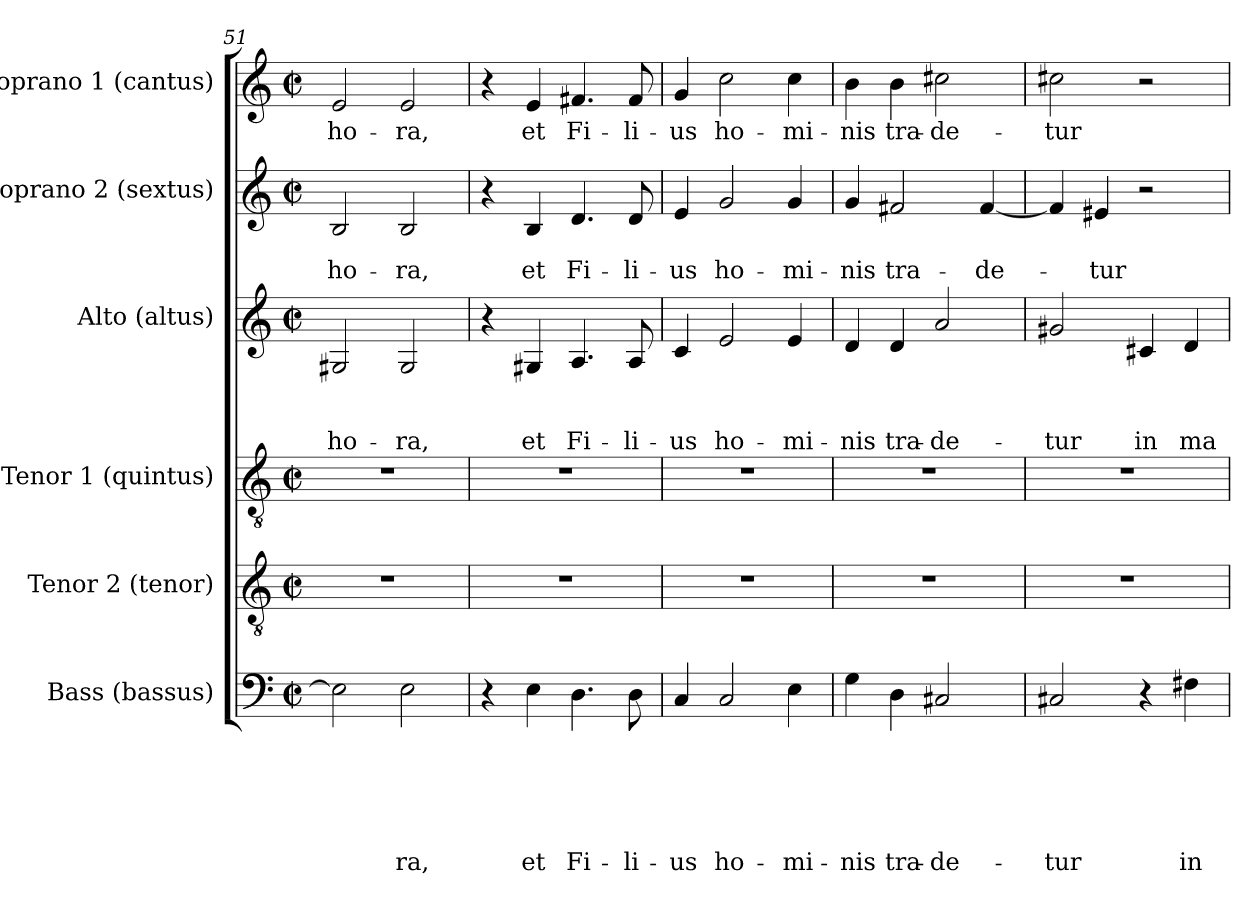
**kern	**text	**text	**text	**text	**text	**text	**kern	**kern	**kern	**text	**text	**text	**kern	**text	**text	**kern	**text
*part6	*part6	*part6	*part6	*part6	*part6	*part6	*part5	*part4	*part3	*part3	*part3	*part3	*part2	*part2	*part2	*part1	*part1
*staff6	*staff6	*staff6	*staff6	*staff6	*staff6	*staff6	*staff5	*staff4	*staff3	*staff3	*staff3	*staff3	*staff2	*staff2	*staff2	*staff1	*staff1
*I"Bass (bassus)	*	*	*	*	*	*	*I"Tenor 2 (tenor)	*I"Tenor 1 (quintus)	*I"Alto (altus)	*	*	*	*I"Soprano 2 (sextus)	*	*	*I"Soprano 1 (cantus)	*
*I'B	*	*	*	*	*	*	*I'T2	*I'T1	*I'A	*	*	*	*I'S2	*	*	*I'S1	*
*clefF4	*	*	*	*	*	*	*clefGv2	*clefGv2	*clefG2	*	*	*	*clefG2	*	*	*clefG2	*
*k[]	*	*	*	*	*	*	*k[]	*k[]	*k[]	*	*	*	*k[]	*	*	*k[]	*
*C:	*	*	*	*	*	*	*C:	*C:	*C:	*	*	*	*C:	*	*	*C:	*
*M2/2	*	*	*	*	*	*	*M2/2	*M2/2	*M2/2	*	*	*	*M2/2	*	*	*M2/2	*
*met(c|)	*	*	*	*	*	*	*met(c|)	*met(c|)	*met(c|)	*	*	*	*met(c|)	*	*	*met(c|)	*
=51	=51	=51	=51	=51	=51	=51	=51	=51	=51	=51	=51	=51	=51	=51	=51	=51	=51
!	!	!	!	!	!	!	!	!	!	!	!	!LO:LY:b	!	!	!LO:LY:b	!	!LO:LY:b
2E\]	.	.	.	.	.	.	1r	1r	2G#X/	.	.	ho-	2B/	.	ho-	2e/	ho-
!	!	!	!	!	!	!LO:LY:b	!	!	!	!	!	!LO:LY:b	!	!	!LO:LY:b	!	!LO:LY:b
2E\	.	.	.	.	.	-ra,	.	.	2G#/	.	.	-ra,	2B/	.	-ra,	2e/	-ra,
!!LO:LB:g=z
=52	=52	=52	=52	=52	=52	=52	=52	=52	=52	=52	=52	=52	=52	=52	=52	=52	=52
4r	.	.	.	.	.	.	1r	1r	4r	.	.	.	4r	.	.	4r	.
!	!	!	!	!	!	!LO:LY:b	!	!	!	!	!	!LO:LY:b	!	!	!LO:LY:b	!	!LO:LY:b
4E\	.	.	.	.	.	et	.	.	4G#X/	.	.	et	4B/	.	et	4e/	et
!	!	!	!	!	!	!LO:LY:b	!	!	!	!	!	!LO:LY:b	!	!	!LO:LY:b	!	!LO:LY:b
4.D\	.	.	.	.	.	Fi-	.	.	4.A/	.	.	Fi-	4.d/	.	Fi-	4.f#X/	Fi-
!	!	!	!	!	!	!LO:LY:b	!	!	!	!	!	!LO:LY:b	!	!	!LO:LY:b	!	!LO:LY:b
8D\	.	.	.	.	.	-li-	.	.	8A/	.	.	-li-	8d/	.	-li-	8f#/	-li-
=53	=53	=53	=53	=53	=53	=53	=53	=53	=53	=53	=53	=53	=53	=53	=53	=53	=53
!	!	!	!	!	!	!LO:LY:b	!	!	!	!	!	!LO:LY:b	!	!	!LO:LY:b	!	!LO:LY:b
4C/	.	.	.	.	.	-us	1r	1r	4c/	.	.	-us	4e/	.	-us	4g/	-us
!	!	!	!	!	!	!LO:LY:b	!	!	!	!	!	!LO:LY:b	!	!	!LO:LY:b	!	!LO:LY:b
2C/	.	.	.	.	.	ho-	.	.	2e/	.	.	ho-	2g/	.	ho-	2cc\	ho-
!	!	!	!	!	!	!LO:LY:b	!	!	!	!	!	!LO:LY:b	!	!	!LO:LY:b	!	!LO:LY:b
4E\	.	.	.	.	.	-mi-	.	.	4e/	.	.	-mi-	4g/	.	-mi-	4cc\	-mi-
=54	=54	=54	=54	=54	=54	=54	=54	=54	=54	=54	=54	=54	=54	=54	=54	=54	=54
!	!	!	!	!	!	!LO:LY:b	!	!	!	!	!	!LO:LY:b	!	!	!LO:LY:b	!	!LO:LY:b
4G\	.	.	.	.	.	-nis	1r	1r	4d/	.	.	-nis	4g/	.	-nis	4b\	-nis
!	!	!	!	!	!	!LO:LY:b	!	!	!	!	!	!LO:LY:b	!	!	!LO:LY:b	!	!LO:LY:b
4D\	.	.	.	.	.	tra-	.	.	4d/	.	.	tra-	2f#X/	.	tra-	4b\	tra-
!	!	!	!	!	!	!LO:LY:b	!	!	!	!	!	!LO:LY:b	!	!	!	!	!LO:LY:b
2C#X/	.	.	.	.	.	-de-	.	.	2a/	.	.	-de-	.	.	.	2cc#X\	-de-
!	!	!	!	!	!	!	!	!	!	!	!	!	!	!	!LO:LY:b	!	!
.	.	.	.	.	.	.	.	.	.	.	.	.	[<4f#/	.	-de-	.	.
=55	=55	=55	=55	=55	=55	=55	=55	=55	=55	=55	=55	=55	=55	=55	=55	=55	=55
!	!	!	!	!	!	!LO:LY:b	!	!	!	!	!	!LO:LY:b	!	!	!	!	!LO:LY:b
2C#X/	.	.	.	.	.	-tur	1r	1r	2g#X/	.	.	-tur	4f#/]	.	.	2cc#X\	-tur
!	!	!	!	!	!	!	!	!	!	!	!	!	!	!	!LO:LY:b	!	!
.	.	.	.	.	.	.	.	.	.	.	.	.	4e#X/	.	-tur	.	.
!	!	!	!	!	!	!	!	!	!	!	!	!LO:LY:b	!	!	!	!	!
4r	.	.	.	.	.	.	.	.	4c#X/	.	.	in	2r	.	.	2r	.
!	!	!	!	!	!	!LO:LY:b	!	!	!	!	!	!LO:LY:b	!	!	!	!	!
4F#X\	.	.	.	.	.	in	.	.	4d/	.	.	ma-	.	.	.	.	.
=	=	=	=	=	=	=	=	=	=	=	=	=	=	=	=	=	=
*-	*-	*-	*-	*-	*-	*-	*-	*-	*-	*-	*-	*-	*-	*-	*-	*-	*-
